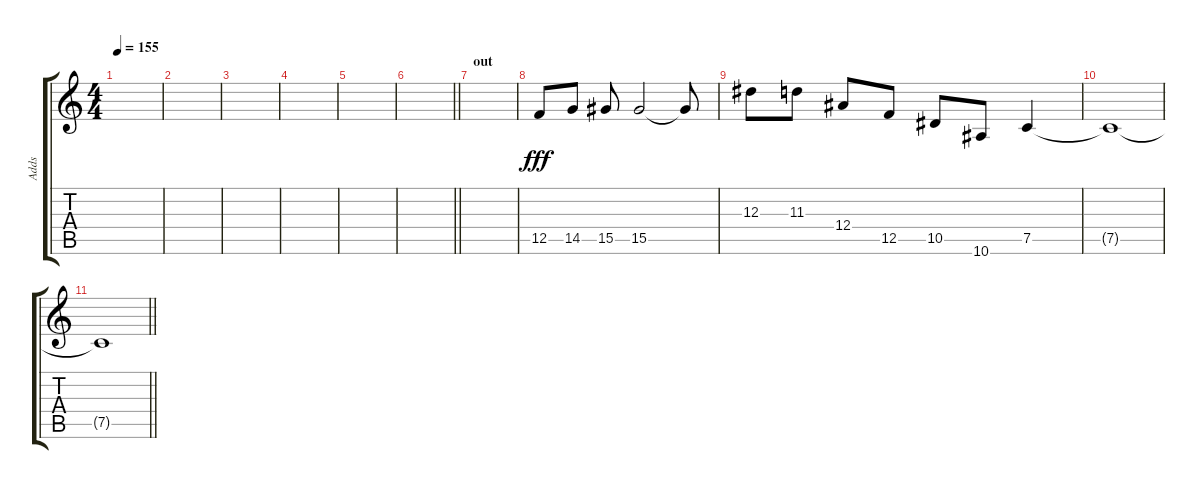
\track ("Adds" "Adds") {instrument distortionguitar}
\staff {score tabs}
\tuning (C4 G3 Eb3 Bb2 F2 C2) {hide}
\ts (4 4)
\tempo 155
\clef g2
\ks c
|
|
|
|
|
\barLineRight lightlight
|
\section ("" "out")
|
12.5.8{dy fff} 14.5.8 15.5.8 15.5.2 15.5{t}.8 |
12.3.8 11.3.8 12.4.8 12.5.8 10.5.8 10.6.8 7.5.4 |
7.5{t}.1 |
\barLineRight lightlight
7.5{t}.1
